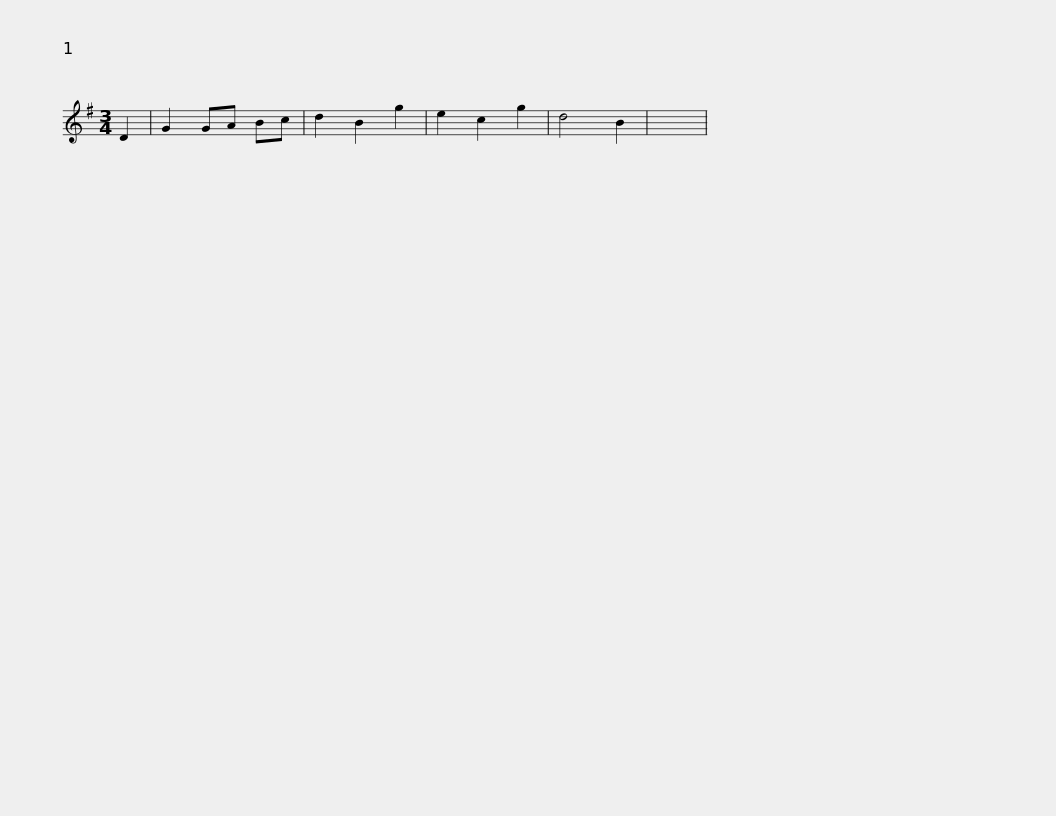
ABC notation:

X:1
L:1/8
M:3/4
I:linebreak $
K:G
V:1 treble
V:1
 D2 | G2 GA Bc | d2 B2 g2 | e2 c2 g2 | d4 B2 | %5
 x6 | %6
